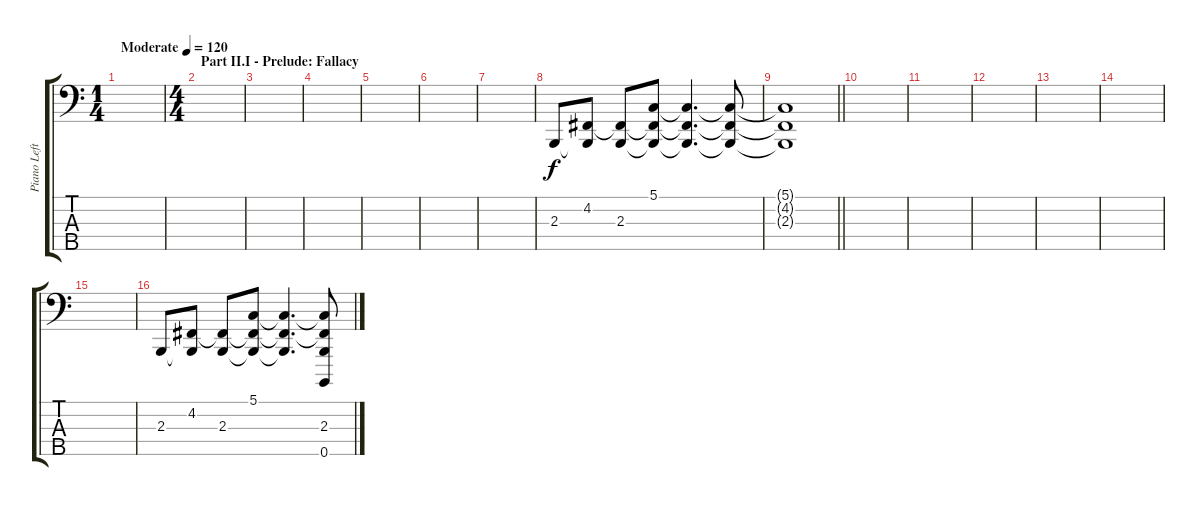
\track ("Piano Left Standard" "Piano Left") {instrument acousticgrandpiano}
\staff {score tabs}
\tuning (G2 D2 A1 E1 B0) {hide}
\ts (1 4)
\tempo (120 "Moderate")
\clef f4
\ks c
|
\ts (4 4)
\section ("" "Part II.I - Prelude: Fallacy")
|
|
|
|
|
|
2.3.8 (4.2 2.3{t}).8 (4.2{t} 2.3).8 (5.1 4.2{t} 2.3{t}).8 (5.1{t} 4.2{t} 2.3{t}).4{d} (5.1{t} 4.2{t} 2.3{t}).8 |
\barLineRight lightlight
(5.1{t} 4.2{t} 2.3{t}).1 |
|
|
|
|
|
|
2.3.8 (4.2 2.3{t}).8 (4.2{t} 2.3).8 (5.1 4.2{t} 2.3{t}).8 (5.1{t} 4.2{t} 2.3{t}).4{d} (5.1{t} 4.2{t} 2.3 0.5).8
